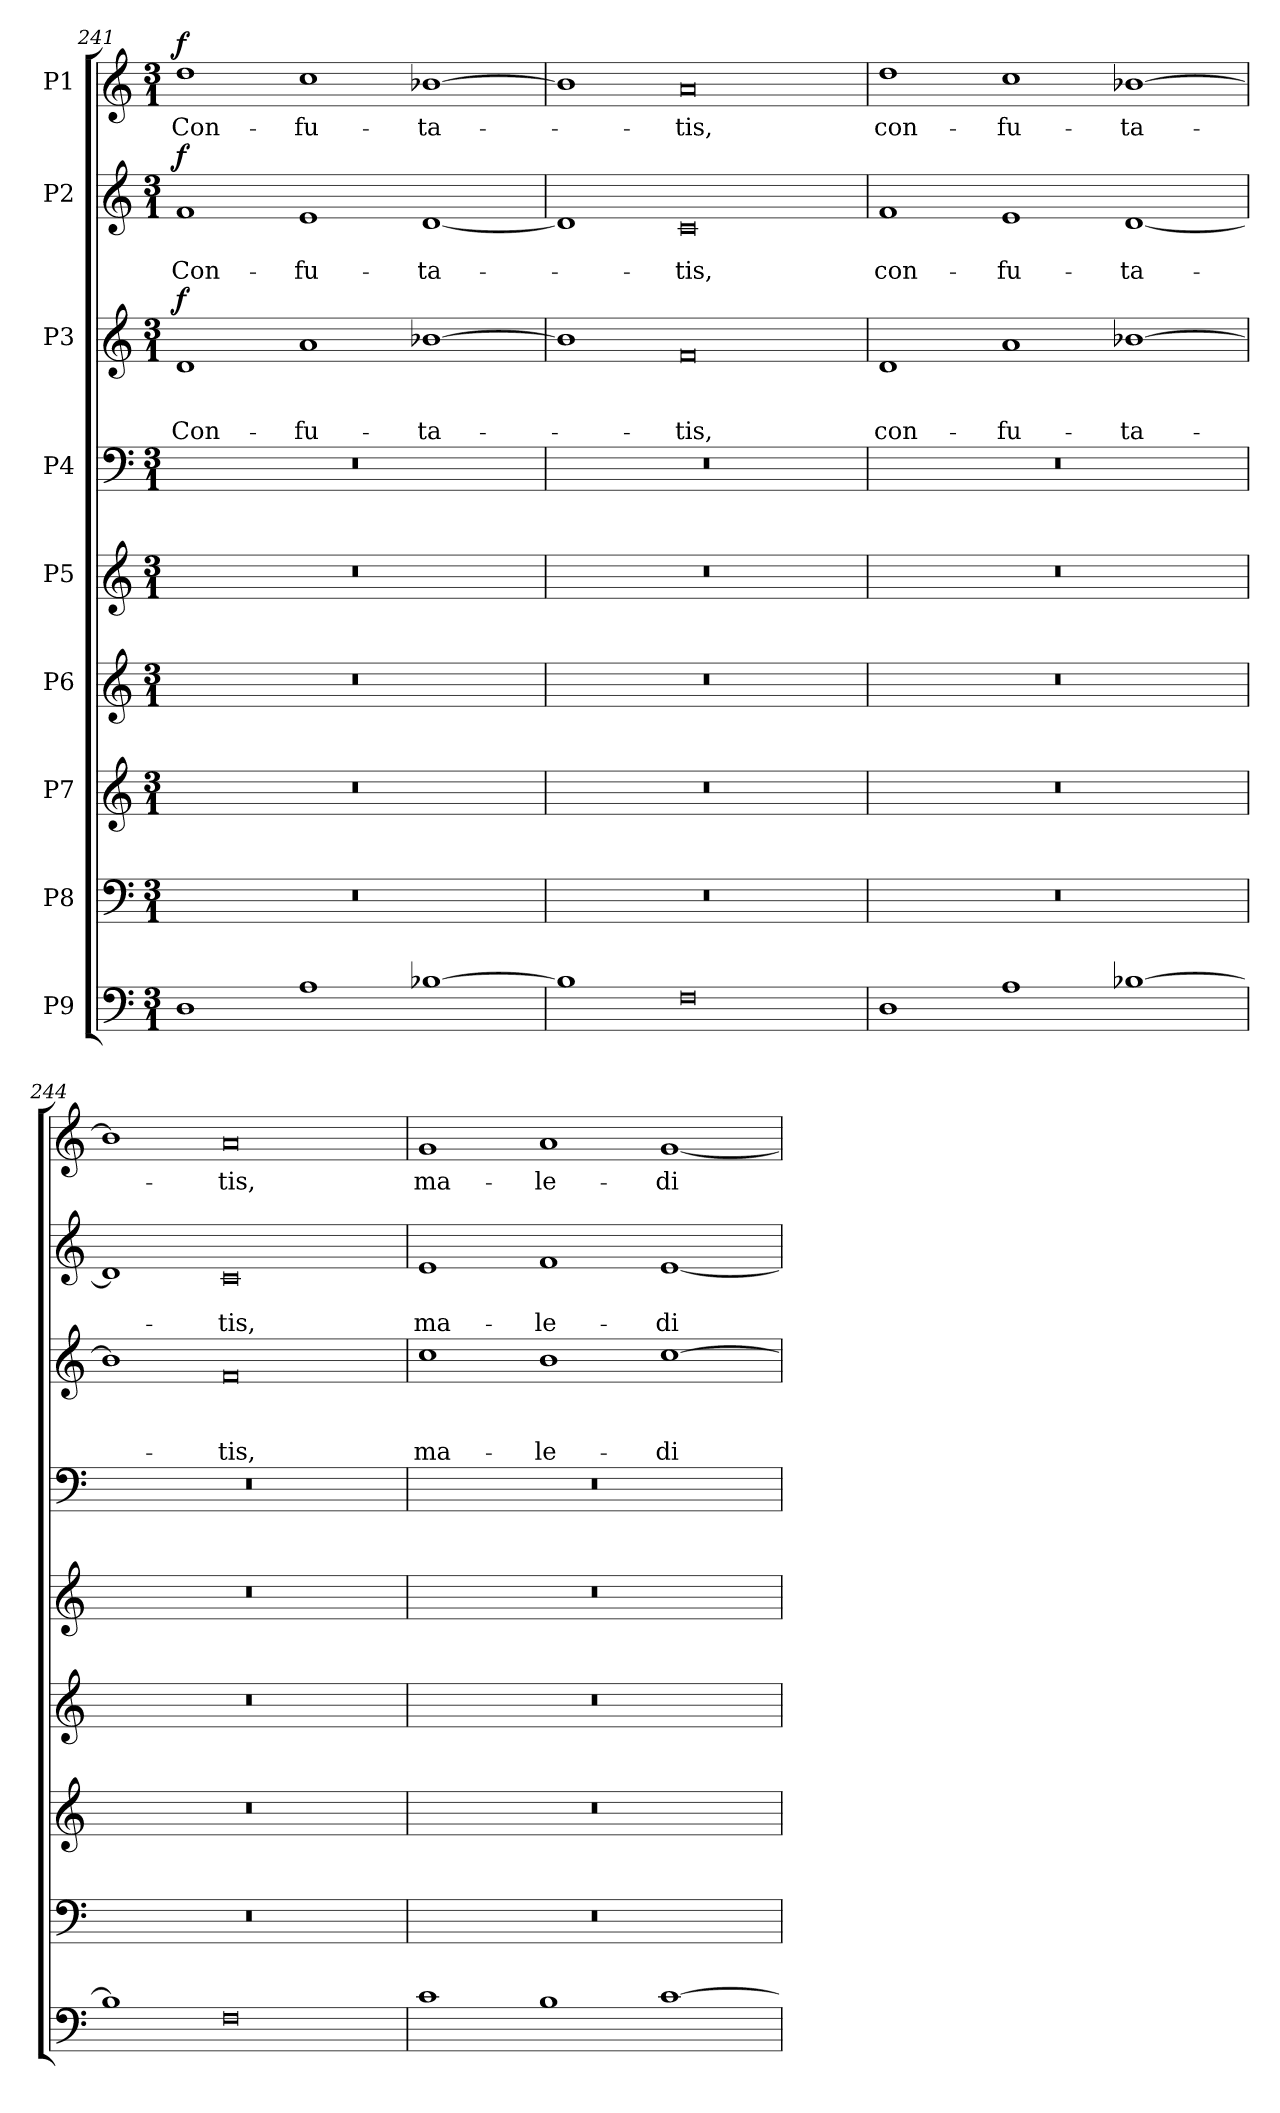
**kern	**kern	**kern	**kern	**kern	**kern	**kern	**text	**text	**text	**dynam	**kern	**text	**text	**dynam	**kern	**text	**dynam
*part9	*part8	*part7	*part6	*part5	*part4	*part3	*part3	*part3	*part3	*part3	*part2	*part2	*part2	*part2	*part1	*part1	*part1
*staff9	*staff8	*staff7	*staff6	*staff5	*staff4	*staff3	*staff3	*staff3	*staff3	*staff3	*staff2	*staff2	*staff2	*staff2	*staff1	*staff1	*staff1
*I"P9	*I"P8	*I"P7	*I"P6	*I"P5	*I"P4	*I"P3	*	*	*	*	*I"P2	*	*	*	*I"P1	*	*
*clefF4	*clefF4	*clefG2	*clefG2	*clefG2	*clefF4	*clefG2	*	*	*	*	*clefG2	*	*	*	*clefG2	*	*
*	*	*ITrd7c12	*	*	*	*ITrd7c12	*	*	*	*	*	*	*	*	*	*	*
*k[]	*k[]	*k[]	*k[]	*k[]	*k[]	*k[]	*	*	*	*	*k[]	*	*	*	*k[]	*	*
*C:	*C:	*C:	*C:	*C:	*C:	*C:	*	*	*	*	*C:	*	*	*	*C:	*	*
*M3/1	*M3/1	*M3/1	*M3/1	*M3/1	*M3/1	*M3/1	*	*	*	*	*M3/1	*	*	*	*M3/1	*	*
=241	=241	=241	=241	=241	=241	=241	=241	=241	=241	=241	=241	=241	=241	=241	=241	=241	=241
*^	*	*	*	*	*	*	*	*	*	*	*	*	*	*	*	*	*
!	!	!LO:N:vis=1	!LO:N:vis=1	!LO:N:vis=1	!LO:N:vis=1	!LO:N:vis=1	!	!	!	!LO:LY:b	!LO:DY:a	!	!	!LO:LY:b	!LO:DY:a	!	!LO:LY:b	!LO:DY:a
1D	0.ryy	0.r	0.r	0.r	0.r	0.r	1D	.	.	Con-	f	1f	.	Con-	f	1dd	Con-	f
!	!	!	!	!	!	!	!	!	!	!LO:LY:b	!	!	!	!LO:LY:b	!	!	!LO:LY:b	!
1A	.	.	.	.	.	.	1A	.	.	-fu-	.	1e	.	-fu-	.	1cc	-fu-	.
!	!	!	!	!	!	!	!	!	!	!LO:LY:b	!	!	!	!LO:LY:b	!	!	!LO:LY:b	!
[>1B-X	.	.	.	.	.	.	[>1B-X	.	.	-ta-	.	[<1d	.	-ta-	.	[>1b-X	-ta-	.
=242	=242	=242	=242	=242	=242	=242	=242	=242	=242	=242	=242	=242	=242	=242	=242	=242	=242	=242
!	!	!LO:N:vis=1	!LO:N:vis=1	!LO:N:vis=1	!LO:N:vis=1	!LO:N:vis=1	!	!	!	!	!	!	!	!	!	!	!	!
1B-]	0.ryy	0.r	0.r	0.r	0.r	0.r	1B-]	.	.	.	.	1d]	.	.	.	1b-]	.	.
!	!	!	!	!	!	!	!	!	!	!LO:LY:b	!	!	!	!LO:LY:b	!	!	!LO:LY:b	!
0F	.	.	.	.	.	.	0F	.	.	-tis,	.	0c	.	-tis,	.	0a	-tis,	.
=243	=243	=243	=243	=243	=243	=243	=243	=243	=243	=243	=243	=243	=243	=243	=243	=243	=243	=243
!	!	!LO:N:vis=1	!LO:N:vis=1	!LO:N:vis=1	!LO:N:vis=1	!LO:N:vis=1	!	!	!	!LO:LY:b	!	!	!	!LO:LY:b	!	!	!LO:LY:b	!
1D	0.ryy	0.r	0.r	0.r	0.r	0.r	1D	.	.	con-	.	1f	.	con-	.	1dd	con-	.
!	!	!	!	!	!	!	!	!	!	!LO:LY:b	!	!	!	!LO:LY:b	!	!	!LO:LY:b	!
1A	.	.	.	.	.	.	1A	.	.	-fu-	.	1e	.	-fu-	.	1cc	-fu-	.
!	!	!	!	!	!	!	!	!	!	!LO:LY:b	!	!	!	!LO:LY:b	!	!	!LO:LY:b	!
[>1B-X	.	.	.	.	.	.	[>1B-X	.	.	-ta-	.	[<1d	.	-ta-	.	[>1b-X	-ta-	.
=244	=244	=244	=244	=244	=244	=244	=244	=244	=244	=244	=244	=244	=244	=244	=244	=244	=244	=244
!	!	!LO:N:vis=1	!LO:N:vis=1	!LO:N:vis=1	!LO:N:vis=1	!LO:N:vis=1	!	!	!	!	!	!	!	!	!	!	!	!
1B-]	0.ryy	0.r	0.r	0.r	0.r	0.r	1B-]	.	.	.	.	1d]	.	.	.	1b-]	.	.
!	!	!	!	!	!	!	!	!	!	!LO:LY:b	!	!	!	!LO:LY:b	!	!	!LO:LY:b	!
0F	.	.	.	.	.	.	0F	.	.	-tis,	.	0c	.	-tis,	.	0a	-tis,	.
!!LO:PB:g=z
=245	=245	=245	=245	=245	=245	=245	=245	=245	=245	=245	=245	=245	=245	=245	=245	=245	=245	=245
!	!	!LO:N:vis=1	!LO:N:vis=1	!LO:N:vis=1	!LO:N:vis=1	!LO:N:vis=1	!	!	!	!LO:LY:b	!	!	!	!LO:LY:b	!	!	!LO:LY:b	!
1c	0.ryy	0.r	0.r	0.r	0.r	0.r	1c	.	.	ma-	.	1e	.	ma-	.	1g	ma-	.
!	!	!	!	!	!	!	!	!	!	!LO:LY:b	!	!	!	!LO:LY:b	!	!	!LO:LY:b	!
1B	.	.	.	.	.	.	1B	.	.	-le-	.	1f	.	-le-	.	1a	-le-	.
!	!	!	!	!	!	!	!	!	!	!LO:LY:b	!	!	!	!LO:LY:b	!	!	!LO:LY:b	!
[>1c	.	.	.	.	.	.	[>1c	.	.	-di-	.	[<1e	.	-di-	.	[<1g	-di-	.
*v	*v	*	*	*	*	*	*	*	*	*	*	*	*	*	*	*	*	*
=	=	=	=	=	=	=	=	=	=	=	=	=	=	=	=	=	=
*-	*-	*-	*-	*-	*-	*-	*-	*-	*-	*-	*-	*-	*-	*-	*-	*-	*-
